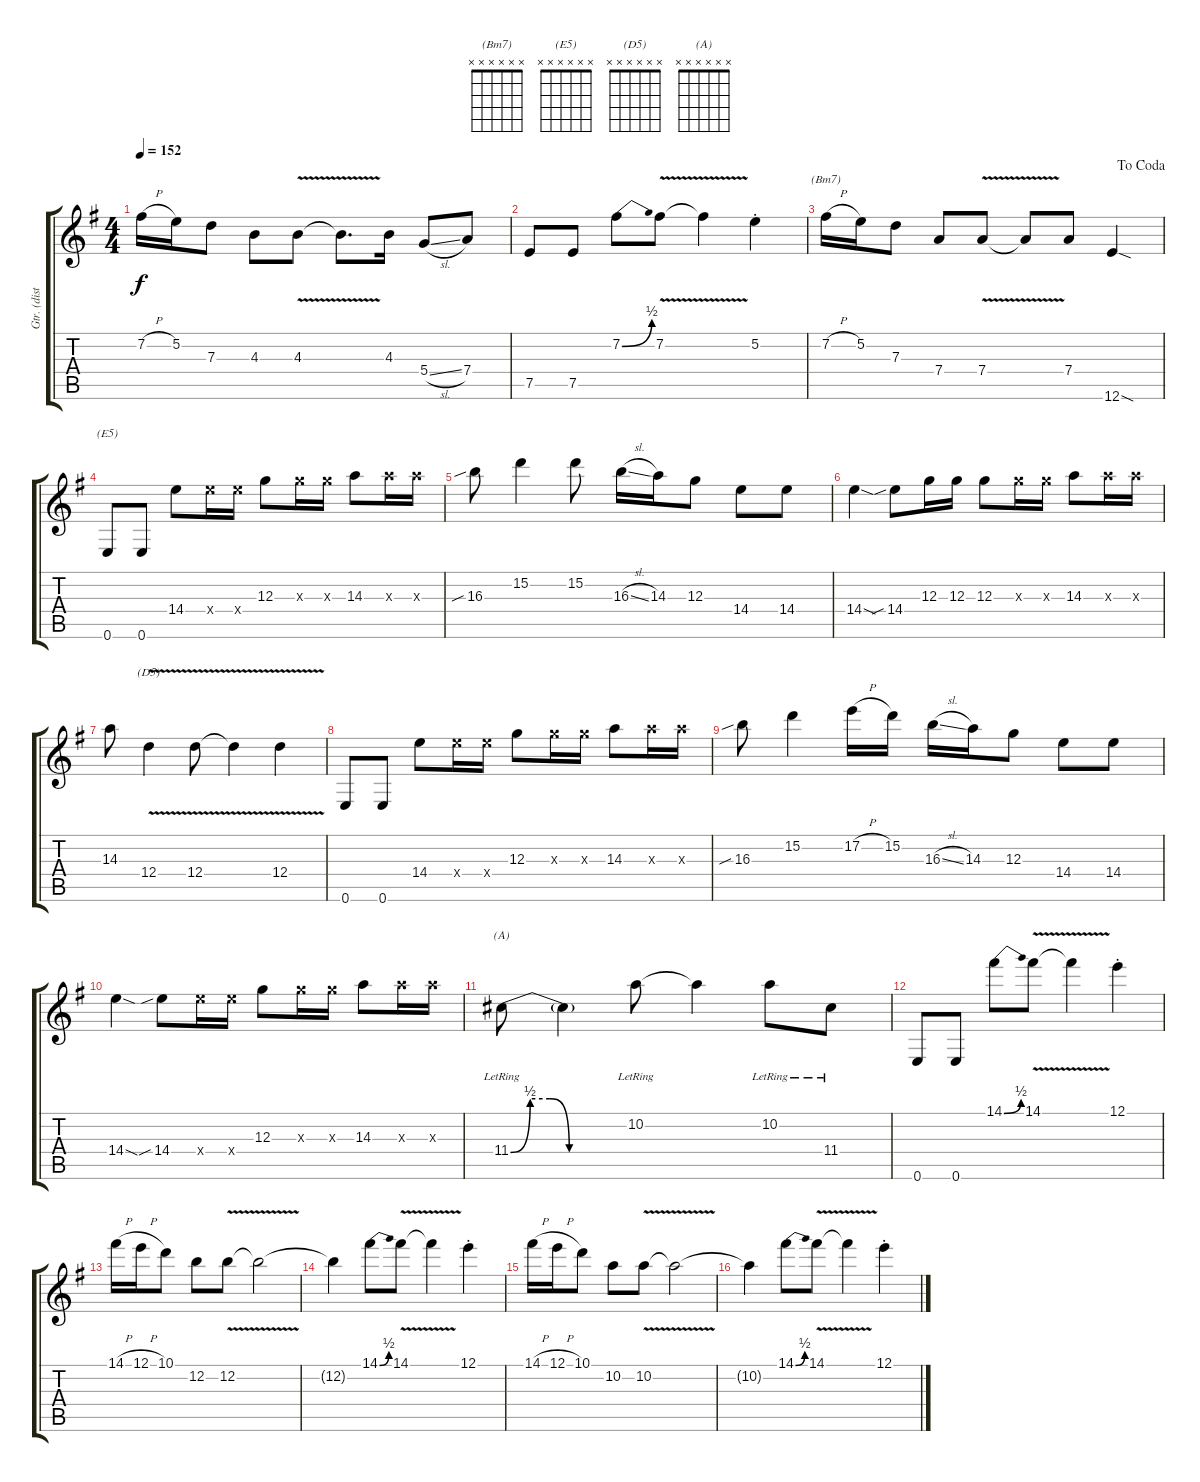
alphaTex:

\track ("Gtr. (dist.)" "Gtr. (dist") {instrument distortionguitar}
\staff {score tabs}
\tuning (E4 B3 G3 D3 A2 E2) {hide}
\chord ("(Bm7)" x x x x x x)
\chord ("(E5)" x x x x x x)
\chord ("(D5)" x x x x x x)
\chord ("(A)" x x x x x x)
\ts (4 4)
\tempo 152
\clef g2
\ks g
7.2{h}.16{dy f} 5.2.16 7.3.8 4.3.8 4.3{v}.8 4.3{t}.8{d} 4.3.16 5.4{sl}.8 7.4.8 |
7.5.8 7.5.8 7.2{be (bend 0 0 60 2)}.8 7.2{v}.8 7.2{t}.4 5.2{st}.4 |
\jump dacoda
7.2{h}.16{ch "(Bm7)"} 5.2.16 7.3.8 7.4.8 7.4{v}.8 7.4{t}.8 7.4.8 12.6{sod}.4 |
0.6.8{ch "(E5)"} 0.6.8 14.4.8 14.4{x}.16 14.4{x}.16 12.3.8 12.3{x}.16 12.3{x}.16 14.3.8 14.3{x}.16 14.3{x}.16 |
16.3{sib}.8 15.2.4 15.2.8 16.3{sl}.16 14.3.16 12.3.8 14.4.8 14.4.8 |
14.4{sod}.4 14.4{sib}.8 12.3.16 12.3.16 12.3.8 12.3{x}.16 12.3{x}.16 14.3.8 14.3{x}.16 14.3{x}.16 |
14.3.8 12.4{v}.4{ch "(D5)"} 12.4{v}.8 12.4{t}.4 12.4{v}.4 |
0.6.8 0.6.8 14.4.8 14.4{x}.16 14.4{x}.16 12.3.8 12.3{x}.16 12.3{x}.16 14.3.8 14.3{x}.16 14.3{x}.16 |
16.3{sib}.8 15.2.4 17.2{h}.16 15.2.16 16.3{sl}.16 14.3.16 12.3.8 14.4.8 14.4.8 |
14.4{sod}.4 14.4{sib}.8 14.4{x}.16 14.4{x}.16 12.3.8 12.3{x}.16 12.3{x}.16 14.3.8 14.3{x}.16 14.3{x}.16 |
11.4{be (custom 0 0 10 2 20 2 30 0 60 0) lr}.8{ch "(A)"} 11.4{t}.4 10.2{lr}.8 10.2{t}.4 10.2{lr}.8 11.4{lr}.8 |
0.6.8 0.6.8 14.1{be (bend 0 0 60 2)}.8 14.1{v}.8 14.1{t}.4 12.1{st}.4 |
14.1{h}.16 12.1{h}.16 10.1.8 12.2.8 12.2{v}.8 12.2{t}.2 |
12.2{t}.4 14.1{be (bend 0 0 60 2)}.8 14.1{v}.8 14.1{t}.4 12.1{st}.4 |
14.1{h}.16 12.1{h}.16 10.1.8 10.2.8 10.2{v}.8 10.2{t}.2 |
10.2{t}.4 14.1{be (bend 0 0 60 2)}.8 14.1{v}.8 14.1{t}.4 12.1{st}.4
